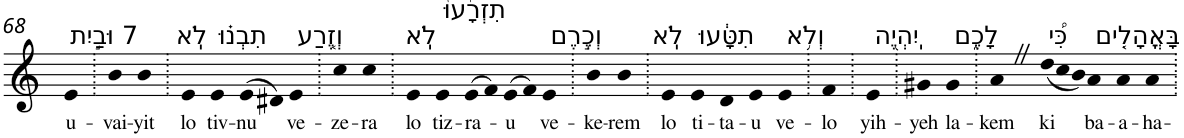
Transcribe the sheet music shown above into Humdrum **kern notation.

**kern	**text
*part1	*part1
*staff1	*staff1
*I"Piano	*
*I'Pno	*
!!LO:PB:g=z
*clefG2	*
*k[]	*
=68	=68
!LO:TX:a:t=7 וּבַ֣יִת	!
!	!LO:LY:b
4e	u-
=69.	=69.
!	!LO:LY:b
4b	-vai-
!	!LO:LY:b
4b	-yit
=70.	=70.
!LO:TX:a:t=לֹֽא	!
!	!LO:LY:b
4e	lo
!LO:TX:a:t=תִבְנ֗וּ	!
!	!LO:LY:b
4e	tiv-
!	!LO:LY:b
(>8e	-nu
8d#X)	.
!LO:TX:a:t=וְזֶ֤רַע	!
!	!LO:LY:b
4e	ve-
=71.	=71.
!	!LO:LY:b
4cc	-ze-
!	!LO:LY:b
4cc	-ra
=72.	=72.
!LO:TX:a:t=לֹֽא	!
!	!LO:LY:b
4e	lo
!LO:TX:a:t=תִזְרָ֙עוּ֙	!
!	!LO:LY:b
4e	tiz-
!	!LO:LY:b
(>8e	-ra-
8f)	.
!	!LO:LY:b
(>8e	-u
8f)	.
!LO:TX:a:t=וְכֶ֣רֶם	!
!	!LO:LY:b
4e	ve-
=73.	=73.
!	!LO:LY:b
4b	-ke-
!	!LO:LY:b
4b	-rem
=74.	=74.
!LO:TX:a:t=לֹֽא	!
!	!LO:LY:b
4e	lo
!LO:TX:a:t=תִטָּ֔עוּ	!
!	!LO:LY:b
4e	ti-
!	!LO:LY:b
4d	-ta-
!	!LO:LY:b
4e	-u
!LO:TX:a:t=וְלֹ֥א	!
!	!LO:LY:b
4e	ve-
=75.	=75.
!	!LO:LY:b
4f	-lo
=76.	=76.
!LO:TX:a:t=יִֽהְיֶ֖ה	!
!	!LO:LY:b
4e	yih-
=77.	=77.
!	!LO:LY:b
4g#X	-yeh
!LO:TX:a:t=לָכֶ֑ם	!
!	!LO:LY:b
4g#	la-
=78.	=78.
!	!LO:LY:b
4aZ	-kem
*Xtuplet	*
!LO:TX:a:t=כִּ֠י	!
!	!LO:LY:b
(<12dd	ki
12cc	.
12b)	.
!LO:TX:a:t=בָּאֳהָלִ֤ים	!
!	!LO:LY:b
4a	ba-
!	!LO:LY:b
4a	-a-
!	!LO:LY:b
4a	-ha-
=.	=.
*-	*-
